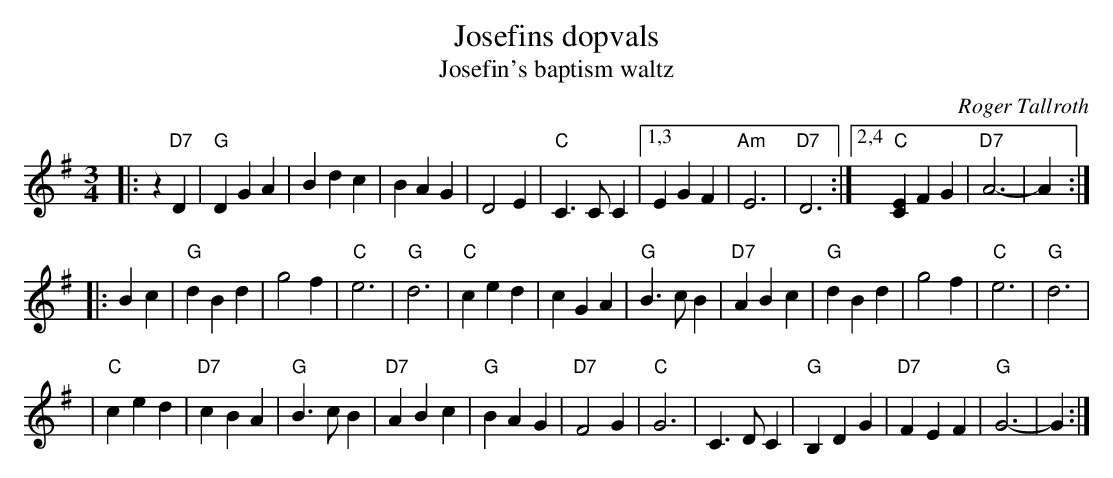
X:1
T:Josefins dopvals
T:Josefin's baptism waltz
M:3/4
L:1/4
C:Roger Tallroth
K:G
|: z"D7"D \
| "G"DGA | Bdc | BAG | D2E \
| "C"C>CC |1,3 EGF | "Am"E3 | "D7"D3 \
:|2,4 "C"[EC]FG | "D7"A3- | A :|
|: Bc | "G"dBd | g2f | "C"e3 | "G"d3 \
| "C"ced | cGA | "G"B>cB | "D7"ABc \
| "G"dBd | g2f | "C"e3 | "G"d3 |
| "C"ced | "D7"cBA | "G"B>cB | "D7"ABc \
| "G"BAG | "D7"F2G | "C"G3 | C>DC \
| "G"B,DG | "D7"FEF | "G"G3- | G :|
